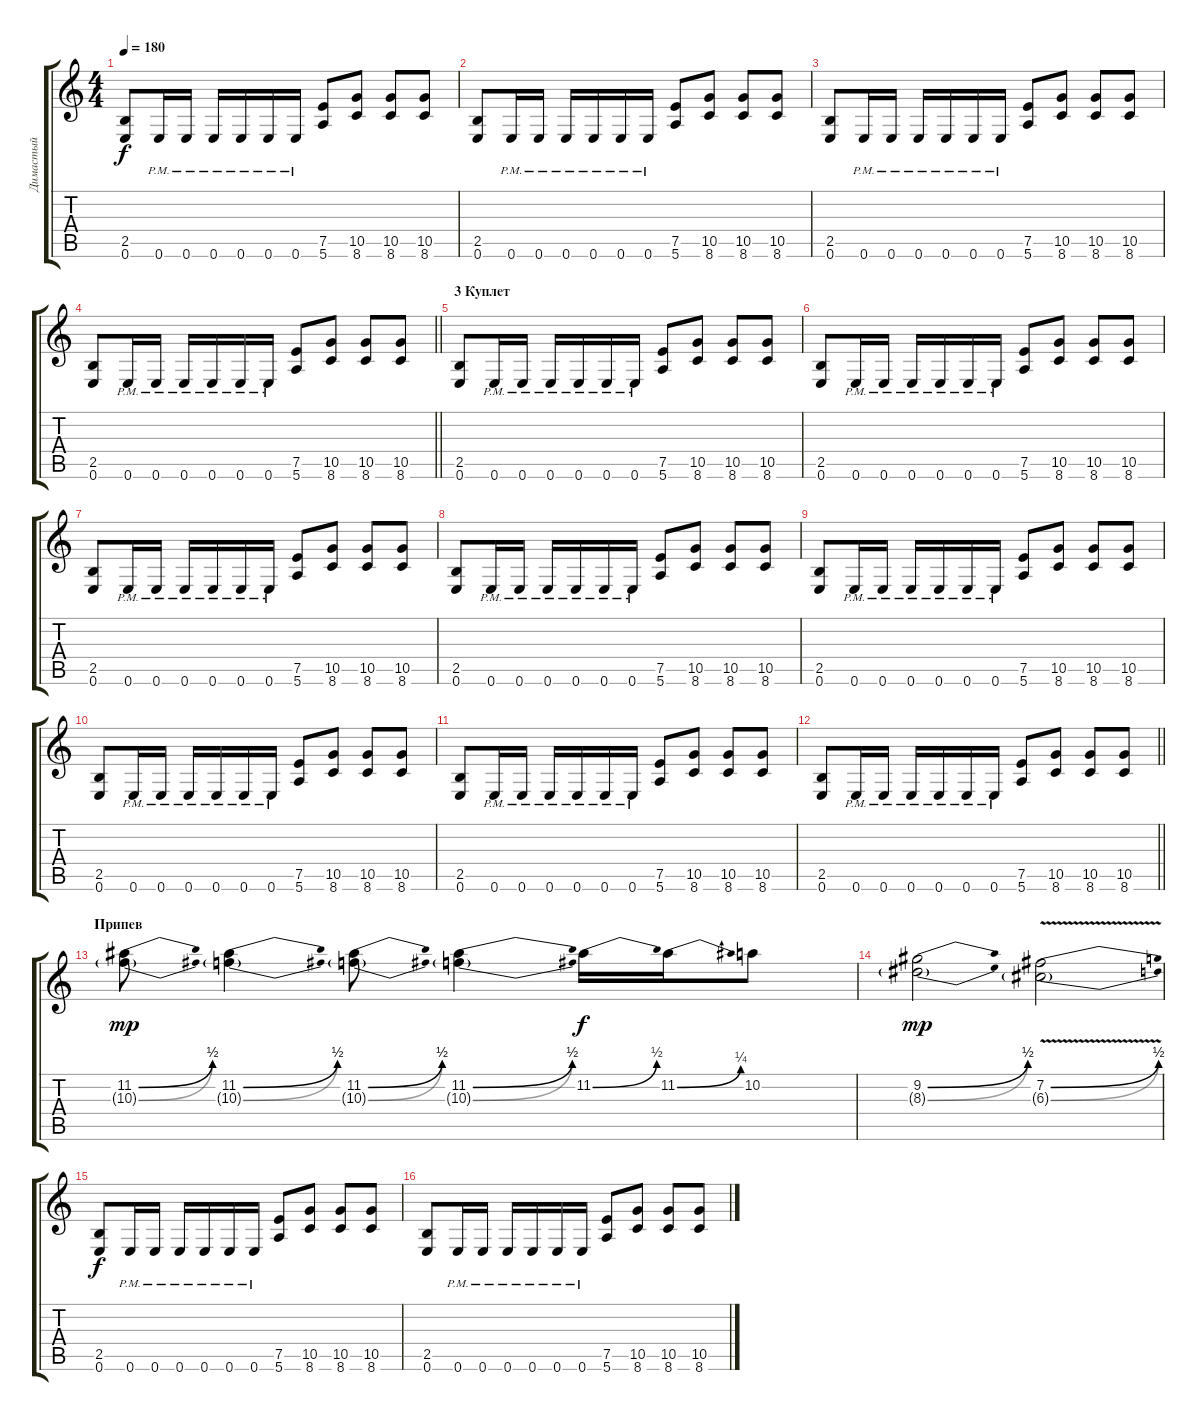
\track ("Димастый" "Димастый") {instrument overdrivenguitar}
\staff {score tabs}
\tuning (E4 B3 G3 D3 A2 E2) {hide}
\ts (4 4)
\tempo 180
\clef g2
\ks c
(2.5 0.6).8{dy f} 0.6{pm}.16 0.6{pm}.16 0.6{pm}.16 0.6{pm}.16 0.6{pm}.16 0.6{pm}.16 (7.5 5.6).8 (10.5 8.6).8 (10.5 8.6).8 (10.5 8.6).8 |
(2.5 0.6).8 0.6{pm}.16 0.6{pm}.16 0.6{pm}.16 0.6{pm}.16 0.6{pm}.16 0.6{pm}.16 (7.5 5.6).8 (10.5 8.6).8 (10.5 8.6).8 (10.5 8.6).8 |
(2.5 0.6).8 0.6{pm}.16 0.6{pm}.16 0.6{pm}.16 0.6{pm}.16 0.6{pm}.16 0.6{pm}.16 (7.5 5.6).8 (10.5 8.6).8 (10.5 8.6).8 (10.5 8.6).8 |
\barLineRight lightlight
(2.5 0.6).8 0.6{pm}.16 0.6{pm}.16 0.6{pm}.16 0.6{pm}.16 0.6{pm}.16 0.6{pm}.16 (7.5 5.6).8 (10.5 8.6).8 (10.5 8.6).8 (10.5 8.6).8 |
\section ("" "3 Куплет")
(2.5 0.6).8 0.6{pm}.16 0.6{pm}.16 0.6{pm}.16 0.6{pm}.16 0.6{pm}.16 0.6{pm}.16 (7.5 5.6).8 (10.5 8.6).8 (10.5 8.6).8 (10.5 8.6).8 |
(2.5 0.6).8 0.6{pm}.16 0.6{pm}.16 0.6{pm}.16 0.6{pm}.16 0.6{pm}.16 0.6{pm}.16 (7.5 5.6).8 (10.5 8.6).8 (10.5 8.6).8 (10.5 8.6).8 |
(2.5 0.6).8 0.6{pm}.16 0.6{pm}.16 0.6{pm}.16 0.6{pm}.16 0.6{pm}.16 0.6{pm}.16 (7.5 5.6).8 (10.5 8.6).8 (10.5 8.6).8 (10.5 8.6).8 |
(2.5 0.6).8 0.6{pm}.16 0.6{pm}.16 0.6{pm}.16 0.6{pm}.16 0.6{pm}.16 0.6{pm}.16 (7.5 5.6).8 (10.5 8.6).8 (10.5 8.6).8 (10.5 8.6).8 |
(2.5 0.6).8 0.6{pm}.16 0.6{pm}.16 0.6{pm}.16 0.6{pm}.16 0.6{pm}.16 0.6{pm}.16 (7.5 5.6).8 (10.5 8.6).8 (10.5 8.6).8 (10.5 8.6).8 |
(2.5 0.6).8 0.6{pm}.16 0.6{pm}.16 0.6{pm}.16 0.6{pm}.16 0.6{pm}.16 0.6{pm}.16 (7.5 5.6).8 (10.5 8.6).8 (10.5 8.6).8 (10.5 8.6).8 |
(2.5 0.6).8 0.6{pm}.16 0.6{pm}.16 0.6{pm}.16 0.6{pm}.16 0.6{pm}.16 0.6{pm}.16 (7.5 5.6).8 (10.5 8.6).8 (10.5 8.6).8 (10.5 8.6).8 |
\barLineRight lightlight
(2.5 0.6).8 0.6{pm}.16 0.6{pm}.16 0.6{pm}.16 0.6{pm}.16 0.6{pm}.16 0.6{pm}.16 (7.5 5.6).8 (10.5 8.6).8 (10.5 8.6).8 (10.5 8.6).8 |
\section ("" "Припев")
(11.2{be (bend 0 0 60 2)} 10.3{be (bend 0 0 60 2) g}).8{dy mp} (11.2{be (bend 0 0 60 2)} 10.3{be (bend 0 0 60 2) g}).4 (11.2{be (bend 0 0 60 2)} 10.3{be (bend 0 0 60 2) g}).8 (11.2{be (bend 0 0 60 2)} 10.3{be (bend 0 0 60 2) g}).4 11.2{be (bend 0 0 60 2)}.16{dy f} 11.2{be (bend 0 0 60 1)}.16 10.2.8 |
(9.2{be (bend 0 0 60 2)} 8.3{be (bend 0 0 60 2) g}).2{dy mp} (7.2{be (bend 0 0 60 2) v} 6.3{be (bend 0 0 60 2) g}).2 |
(2.5 0.6).8{dy f} 0.6{pm}.16 0.6{pm}.16 0.6{pm}.16 0.6{pm}.16 0.6{pm}.16 0.6{pm}.16 (7.5 5.6).8 (10.5 8.6).8 (10.5 8.6).8 (10.5 8.6).8 |
(2.5 0.6).8 0.6{pm}.16 0.6{pm}.16 0.6{pm}.16 0.6{pm}.16 0.6{pm}.16 0.6{pm}.16 (7.5 5.6).8 (10.5 8.6).8 (10.5 8.6).8 (10.5 8.6).8
